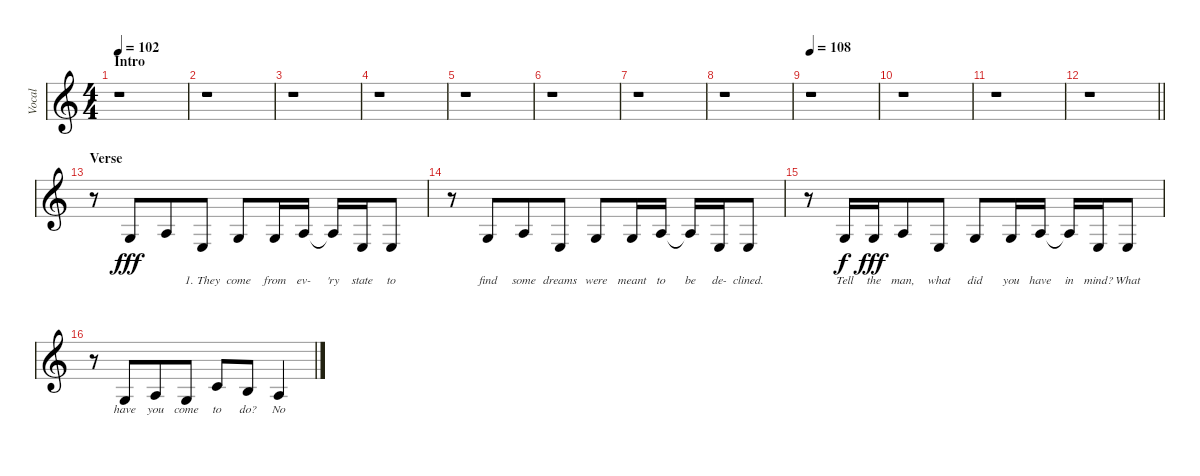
\track ("Vocal" "Vocal") {instrument lead6voice}
\staff {score}
\tuning (E4 B3 G3 D3 A2 E2) {hide}
\ts (4 4)
\section ("" "Intro")
\tempo 102
\clef g2
\ks c
r.1{dy fff instrument lead6voice} |
r.1 |
r.1 |
r.1 |
r.1 |
r.1 |
r.1 |
r.1 |
\tempo 108
r.1 |
r.1 |
r.1 |
\barLineRight lightlight
r.1 |
\section ("" "Verse")
r.8 0.3.8{lyrics (0 "") lyrics (1 "") lyrics (2 "") lyrics (3 "") lyrics (4 "") beam merge} 2.3.8{lyrics (0 "") lyrics (1 "") lyrics (2 "") lyrics (3 "") lyrics (4 "")} 2.4.8{lyrics (0 "1. They") lyrics (1 "") lyrics (2 "") lyrics (3 "") lyrics (4 "")} 5.4.8{lyrics (0 "come") lyrics (1 "") lyrics (2 "") lyrics (3 "") lyrics (4 "")} 5.4.16{lyrics (0 "from") lyrics (1 "") lyrics (2 "") lyrics (3 "") lyrics (4 "")} 7.4.16{lyrics (0 "ev-") lyrics (1 "") lyrics (2 "") lyrics (3 "") lyrics (4 "")} 7.4{t}.16{lyrics (0 "'ry") lyrics (1 "") lyrics (2 "") lyrics (3 "") lyrics (4 "")} 2.4.16{lyrics (0 "state") lyrics (1 "") lyrics (2 "") lyrics (3 "") lyrics (4 "")} 2.4.8{lyrics (0 "to") lyrics (1 "") lyrics (2 "") lyrics (3 "") lyrics (4 "")} |
r.8 0.3.8{lyrics (0 "find") lyrics (1 "") lyrics (2 "") lyrics (3 "") lyrics (4 "") beam merge} 2.3.8{lyrics (0 "some") lyrics (1 "") lyrics (2 "") lyrics (3 "") lyrics (4 "")} 2.4.8{lyrics (0 "dreams") lyrics (1 "") lyrics (2 "") lyrics (3 "") lyrics (4 "")} 5.4.8{lyrics (0 "were") lyrics (1 "") lyrics (2 "") lyrics (3 "") lyrics (4 "")} 5.4.16{lyrics (0 "meant") lyrics (1 "") lyrics (2 "") lyrics (3 "") lyrics (4 "")} 7.4.16{lyrics (0 "to") lyrics (1 "") lyrics (2 "") lyrics (3 "") lyrics (4 "")} 7.4{t}.16{lyrics (0 "be") lyrics (1 "") lyrics (2 "") lyrics (3 "") lyrics (4 "")} 2.4.16{lyrics (0 "de-") lyrics (1 "") lyrics (2 "") lyrics (3 "") lyrics (4 "")} 2.4.8{lyrics (0 "clined.") lyrics (1 "") lyrics (2 "") lyrics (3 "") lyrics (4 "")} |
r.8 0.3.16{lyrics (0 "Tell") lyrics (1 "") lyrics (2 "") lyrics (3 "") lyrics (4 "") dy f} 0.3.16{lyrics (0 "the") lyrics (1 "") lyrics (2 "") lyrics (3 "") lyrics (4 "") dy fff beam merge} 2.3.8{lyrics (0 "man,") lyrics (1 "") lyrics (2 "") lyrics (3 "") lyrics (4 "")} 2.4.8{lyrics (0 "what") lyrics (1 "") lyrics (2 "") lyrics (3 "") lyrics (4 "")} 5.4.8{lyrics (0 "did") lyrics (1 "") lyrics (2 "") lyrics (3 "") lyrics (4 "")} 5.4.16{lyrics (0 "you") lyrics (1 "") lyrics (2 "") lyrics (3 "") lyrics (4 "")} 7.4.16{lyrics (0 "have") lyrics (1 "") lyrics (2 "") lyrics (3 "") lyrics (4 "")} 7.4{t}.16{lyrics (0 "in") lyrics (1 "") lyrics (2 "") lyrics (3 "") lyrics (4 "")} 2.4.16{lyrics (0 "mind?") lyrics (1 "") lyrics (2 "") lyrics (3 "") lyrics (4 "")} 2.4.8{lyrics (0 "What") lyrics (1 "") lyrics (2 "") lyrics (3 "") lyrics (4 "")} |
r.8 0.3.8{lyrics (0 "have") lyrics (1 "") lyrics (2 "") lyrics (3 "") lyrics (4 "") beam merge} 2.3.8{lyrics (0 "you") lyrics (1 "") lyrics (2 "") lyrics (3 "") lyrics (4 "")} 5.4.8{lyrics (0 "come") lyrics (1 "") lyrics (2 "") lyrics (3 "") lyrics (4 "")} 5.3.8{lyrics (0 "to") lyrics (1 "") lyrics (2 "") lyrics (3 "") lyrics (4 "")} 4.3.8{lyrics (0 "do?") lyrics (1 "") lyrics (2 "") lyrics (3 "") lyrics (4 "")} 2.3.4{lyrics (0 "No") lyrics (1 "") lyrics (2 "") lyrics (3 "") lyrics (4 "")}
